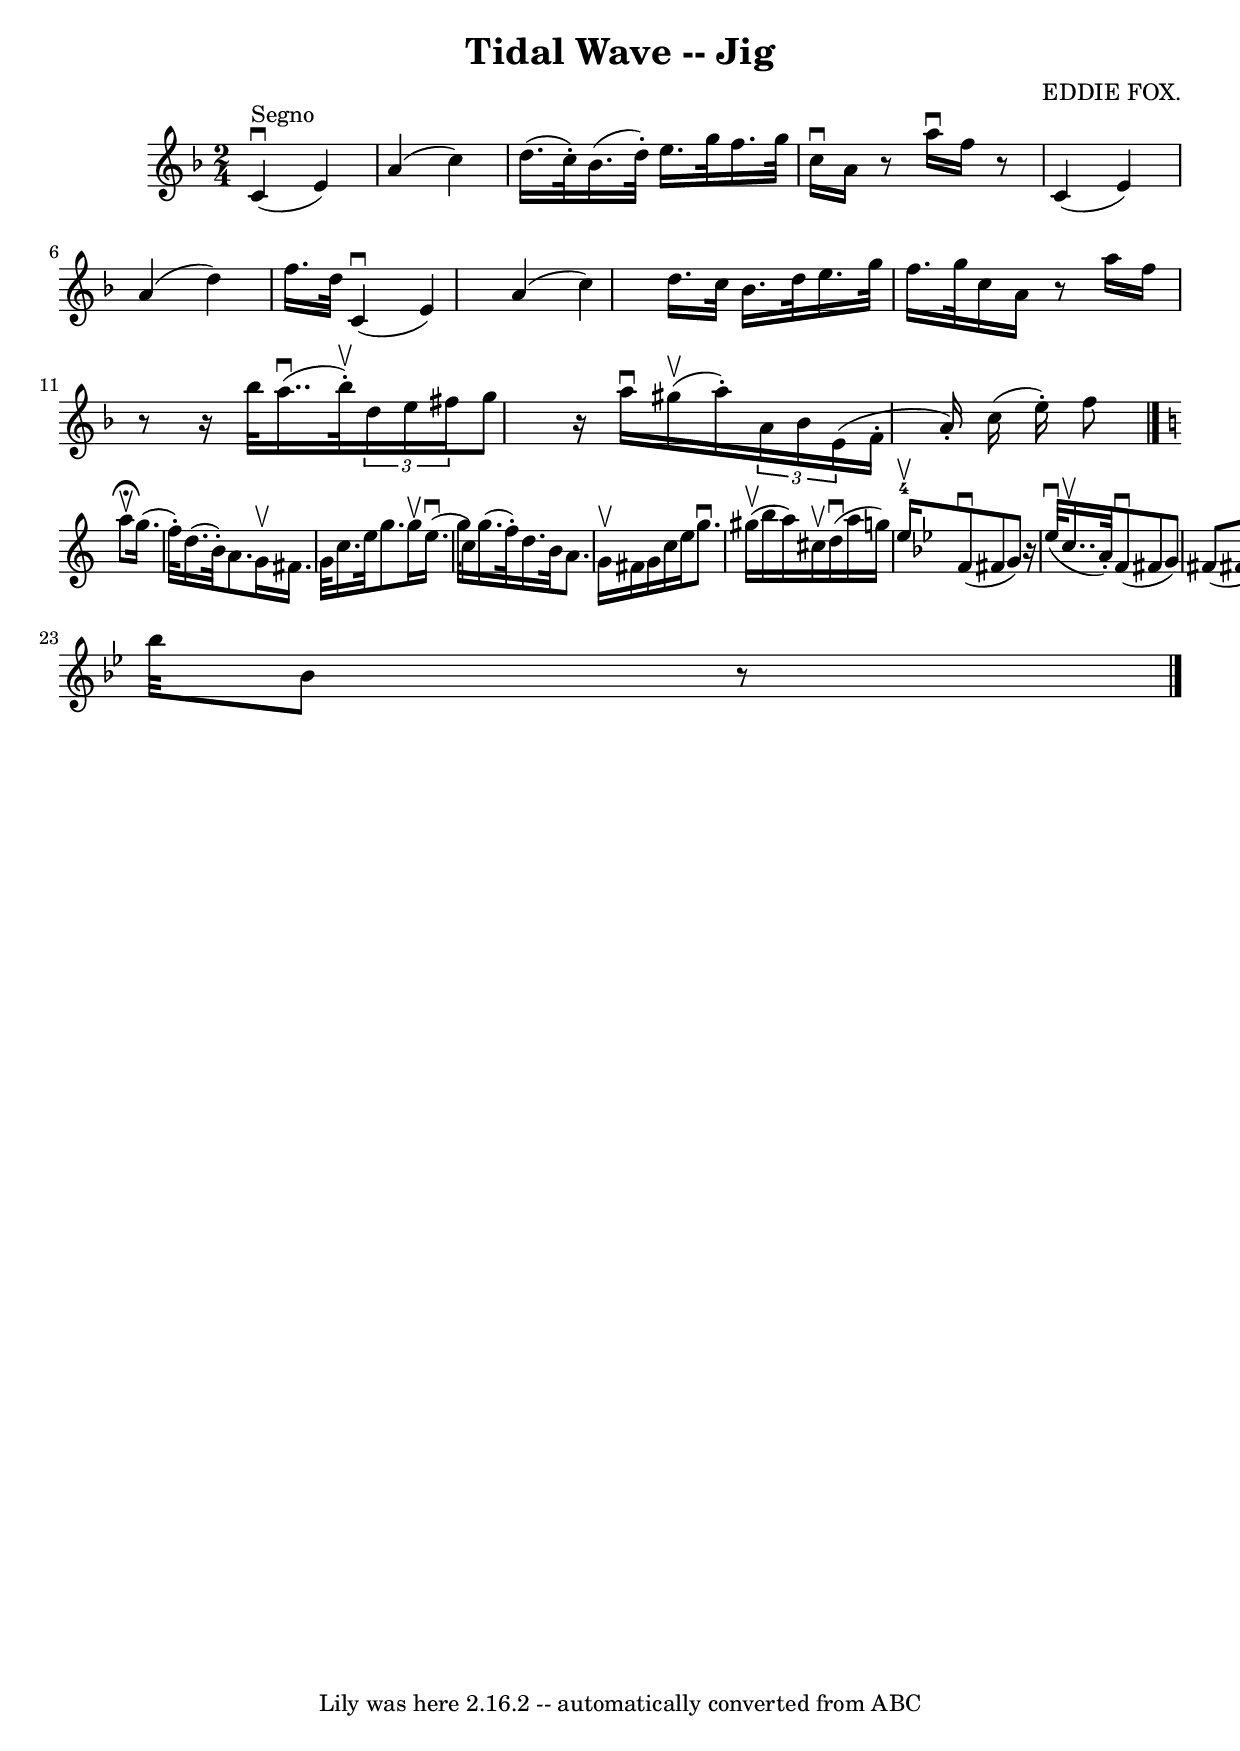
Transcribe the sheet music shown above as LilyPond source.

\version "2.16.2"
\include "Mammoth.ily"
\header {
  %% book = "Ryan's Mammoth Collection"
  composer = "EDDIE FOX."
  crossRefNumber = "1"
  footnotes = "\\\\112 629"
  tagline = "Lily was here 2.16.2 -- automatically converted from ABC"
  title = "Tidal Wave -- Jig"

}
voicedefault =  {


  \time 2/4 
  \key f \major
  c'4^"Segno"^\downbow(e'4)   |
  a'4 (
  c''4)   |
  d''16. (c''32 -.) bes'16. (d''32 -.)   
  e''16. g''32 f''16. g''32    |
  c''16^\downbow a'16    r8   
  a''16^\downbow f''16    r8   |
  c'4 (e'4)   |
  a'4 
  (d''4)   |
  f''16. d''32 c'4^\downbow(e'4)   
  |
  a'4 (c''4)   |
  d''16. c''32 bes'16. d''32    
  e''16. g''32 f''16. g''32    |
  c''16 a'16    r8 a''16    
  f''16    r8   |
  r16 bes''32 a''16.. (^\downbow bes''32 
  ^\upbow-.)   \times 2/3 { d''16 e''16 fis''16  
			  } g''8    |
  
  r16 a''16^\downbow gis''16 (^\upbow a''16 -.)   \times 2/3 { a'16    
							       bes'16 e'16 (
							     } f'16 -.(a'16 -.) c''16 (e''16 -.)   
  f''8    \bar "|."   
  \key c \major
  a''8^\fermata^\upbow |
  g''16. (
  f''32 -.) d''16. (b'32 -.) a'8. g'16^\upbow   |
  
  fis'16. g'32 c''16. e''32 g''8. g''16^\upbow   |
  
  e''16. (^\downbow(g''32 c''16) g''16. (f''32 -.) d''16.    
  b'32 a'8. g'16^\upbow   |
  fis'16 g'16 c''16 e''16    
  g''8.^\downbow gis''16 (^\upbow   |
  b''16 a''16)   
  cis''16^\upbow d''16^\downbow(a''16 g''16)       |
  
  e''16-4^\upbow)   
  \key bes \major f'8^\downbow(fis'8 g'8)     
  r16 ees''32^\downbow(c''16..^\upbow a'32 -.)   |
  f'8 
  ^\downbow(fis'8 g'8) fis'8 (fis'!8 g'8) ees''8 
  ^\downbow fis''8^\downbow(|
  g''16) bes'16. d''32    
  f''16. bes''32 bes'8    r8       \bar "|."   

}

\score{
  <<

    \context Staff="default"
    {
      \voicedefault 
      
    }

  >>
  \layout {
    
  }
  \midi {
  }

}
